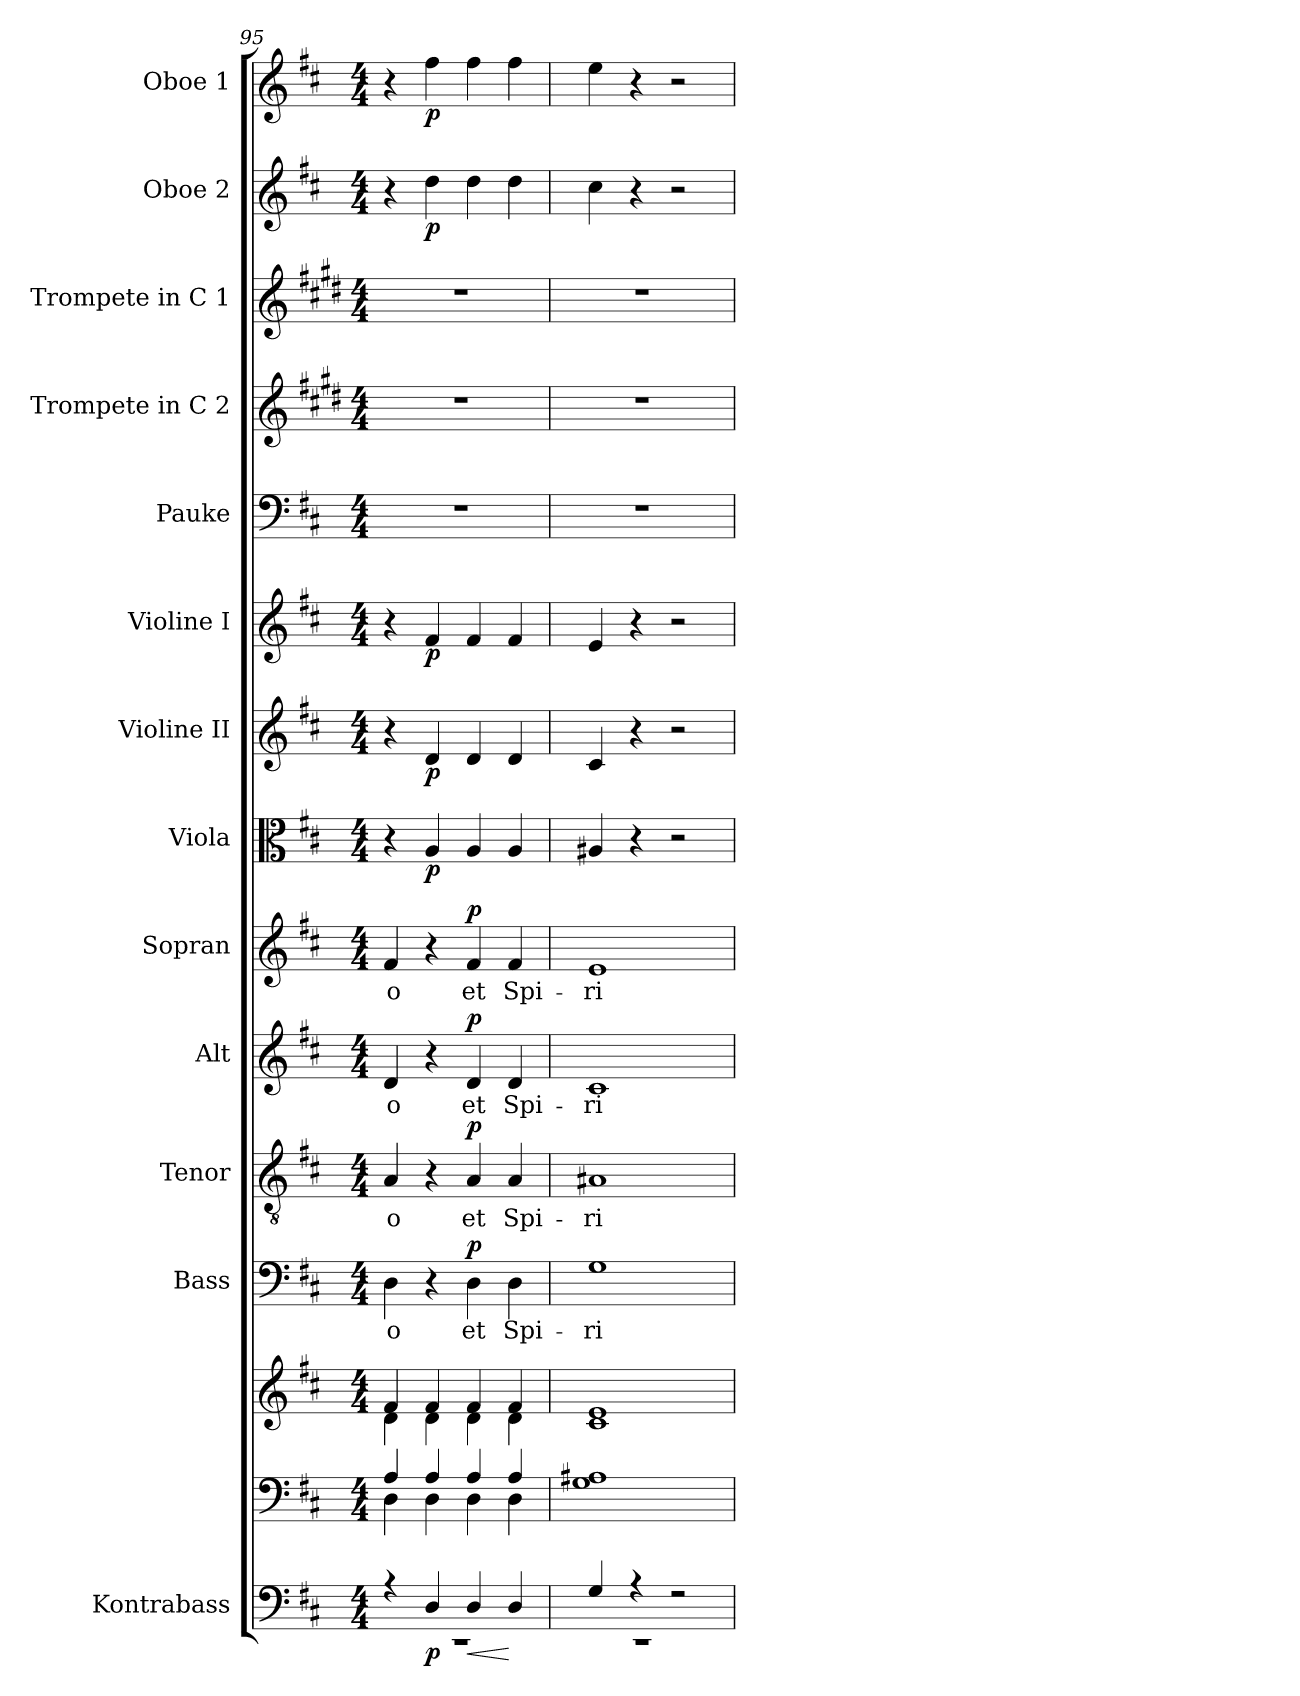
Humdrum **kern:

**kern	**dynam	**kern	**kern	**kern	**text	**dynam	**kern	**text	**dynam	**kern	**text	**dynam	**kern	**text	**dynam	**kern	**dynam	**kern	**dynam	**kern	**dynam	**kern	**kern	**kern	**kern	**dynam	**kern	**dynam
*part14	*part14	*part13	*part13	*part12	*part12	*part12	*part11	*part11	*part11	*part10	*part10	*part10	*part9	*part9	*part9	*part8	*part8	*part7	*part7	*part6	*part6	*part5	*part4	*part3	*part2	*part2	*part1	*part1
*staff15	*staff15	*staff14	*staff13	*staff12	*staff12	*staff12	*staff11	*staff11	*staff11	*staff10	*staff10	*staff10	*staff9	*staff9	*staff9	*staff8	*staff8	*staff7	*staff7	*staff6	*staff6	*staff5	*staff4	*staff3	*staff2	*staff2	*staff1	*staff1
*I"Kontrabass	*	*	*	*I"Bass	*	*	*I"Tenor	*	*	*I"Alt	*	*	*I"Sopran	*	*	*I"Viola	*	*I"Violine II	*	*I"Violine I	*	*I"Pauke	*I"Trompete in C 2	*I"Trompete in C 1	*I"Oboe 2	*	*I"Oboe 1	*
*I'Kb.	*	*	*	*I'B	*	*	*I'T	*	*	*I'A	*	*	*I'S	*	*	*I'Vla.	*	*I'Vl. II	*	*I'Vl. I	*	*I'Pk.	*	*	*I'Ob. 2	*	*I'Ob. 1	*
*clefF4	*	*clefF4	*clefG2	*clefF4	*	*	*clefGv2	*	*	*clefG2	*	*	*clefG2	*	*	*clefC3	*	*clefG2	*	*clefG2	*	*clefF4	*clefG2	*clefG2	*clefG2	*	*clefG2	*
*ITrd7c12	*	*	*	*	*	*	*	*	*	*	*	*	*	*	*	*	*	*	*	*	*	*	*ITrd1c2	*ITrd1c2	*	*	*	*
*k[f#c#]	*	*k[f#c#]	*k[f#c#]	*k[f#c#]	*	*	*k[f#c#]	*	*	*k[f#c#]	*	*	*k[f#c#]	*	*	*k[f#c#]	*	*k[f#c#]	*	*k[f#c#]	*	*k[f#c#]	*k[f#c#]	*k[f#c#]	*k[f#c#]	*	*k[f#c#]	*
*D:	*	*D:	*D:	*D:	*	*	*D:	*	*	*D:	*	*	*D:	*	*	*D:	*	*D:	*	*D:	*	*D:	*D:	*D:	*D:	*	*D:	*
*M4/4	*	*M4/4	*M4/4	*M4/4	*	*	*M4/4	*	*	*M4/4	*	*	*M4/4	*	*	*M4/4	*	*M4/4	*	*M4/4	*	*M4/4	*M4/4	*M4/4	*M4/4	*	*M4/4	*
=95	=95	=95	=95	=95	=95	=95	=95	=95	=95	=95	=95	=95	=95	=95	=95	=95	=95	=95	=95	=95	=95	=95	=95	=95	=95	=95	=95	=95
*^	*	*^	*^	*	*	*	*	*	*	*	*	*	*	*	*	*	*	*	*	*	*	*	*	*	*	*	*	*
!	!	!	!	!	!	!	!	!LO:LY:b	!	!	!LO:LY:b	!	!	!LO:LY:b	!	!	!LO:LY:b	!	!	!	!	!	!	!	!	!	!	!	!	!	!
4rG	1rEE	.	4A/	4D\	4f#/	4d\	4D\	-o	.	4A/	-o	.	4d/	-o	.	4f#/	-o	.	4r	.	4r	.	4r	.	1r	1r	1r	4r	.	4r	.
!	!	!LO:DY:b	!	!	!	!	!	!	!	!	!	!	!	!	!	!	!	!	!	!LO:DY:b	!	!LO:DY:b	!	!LO:DY:b	!	!	!	!	!LO:DY:b	!	!LO:DY:b
4DD/	.	p	4A/	4D\	4f#/	4d\	4r	.	.	4r	.	.	4r	.	.	4r	.	.	4A/	p	4d/	p	4f#/	p	.	.	.	4dd\	p	4ff#\	p
!	!	!LO:HP:b	!	!	!	!	!	!LO:LY:b	!LO:DY:a	!	!LO:LY:b	!LO:DY:a	!	!LO:LY:b	!LO:DY:a	!	!LO:LY:b	!LO:DY:a	!	!	!	!	!	!	!	!	!	!	!	!	!
4DD/	.	<	4A/	4D\	4f#/	4d\	4D\	et	p	4A/	et	p	4d/	et	p	4f#/	et	p	4A/	.	4d/	.	4f#/	.	.	.	.	4dd\	.	4ff#\	.
!	!	!	!	!	!	!	!	!LO:LY:b	!	!	!LO:LY:b	!	!	!LO:LY:b	!	!	!LO:LY:b	!	!	!	!	!	!	!	!	!	!	!	!	!	!
4DD/	.	[	4A/	4D\	4f#/	4d\	4D\	Spi-	.	4A/	Spi-	.	4d/	Spi-	.	4f#/	Spi-	.	4A/	.	4d/	.	4f#/	.	.	.	.	4dd\	.	4ff#\	.
=96	=96	=96	=96	=96	=96	=96	=96	=96	=96	=96	=96	=96	=96	=96	=96	=96	=96	=96	=96	=96	=96	=96	=96	=96	=96	=96	=96	=96	=96	=96	=96
!	!	!	!	!	!	!	!	!LO:LY:b	!	!	!LO:LY:b	!	!	!LO:LY:b	!	!	!LO:LY:b	!	!	!	!	!	!	!	!	!	!	!	!	!	!
*	*	*	*v	*v	*	*	*	*	*	*	*	*	*	*	*	*	*	*	*	*	*	*	*	*	*	*	*	*	*	*	*
*	*	*	*	*v	*v	*	*	*	*	*	*	*	*	*	*	*	*	*	*	*	*	*	*	*	*	*	*	*	*	*
4GG/	1rEE	.	1G 1A#X	1c# 1e	1G	-ri-	.	1A#X	-ri-	.	1c#	-ri-	.	1e	-ri-	.	4A#X/	.	4c#/	.	4e/	.	1r	1r	1r	4cc#\	.	4ee\	.
4rG	.	.	.	.	.	.	.	.	.	.	.	.	.	.	.	.	4r	.	4r	.	4r	.	.	.	.	4r	.	4r	.
2rF	.	.	.	.	.	.	.	.	.	.	.	.	.	.	.	.	2r	.	2r	.	2r	.	.	.	.	2r	.	2r	.
*v	*v	*	*	*	*	*	*	*	*	*	*	*	*	*	*	*	*	*	*	*	*	*	*	*	*	*	*	*	*
=	=	=	=	=	=	=	=	=	=	=	=	=	=	=	=	=	=	=	=	=	=	=	=	=	=	=	=	=
*-	*-	*-	*-	*-	*-	*-	*-	*-	*-	*-	*-	*-	*-	*-	*-	*-	*-	*-	*-	*-	*-	*-	*-	*-	*-	*-	*-	*-
